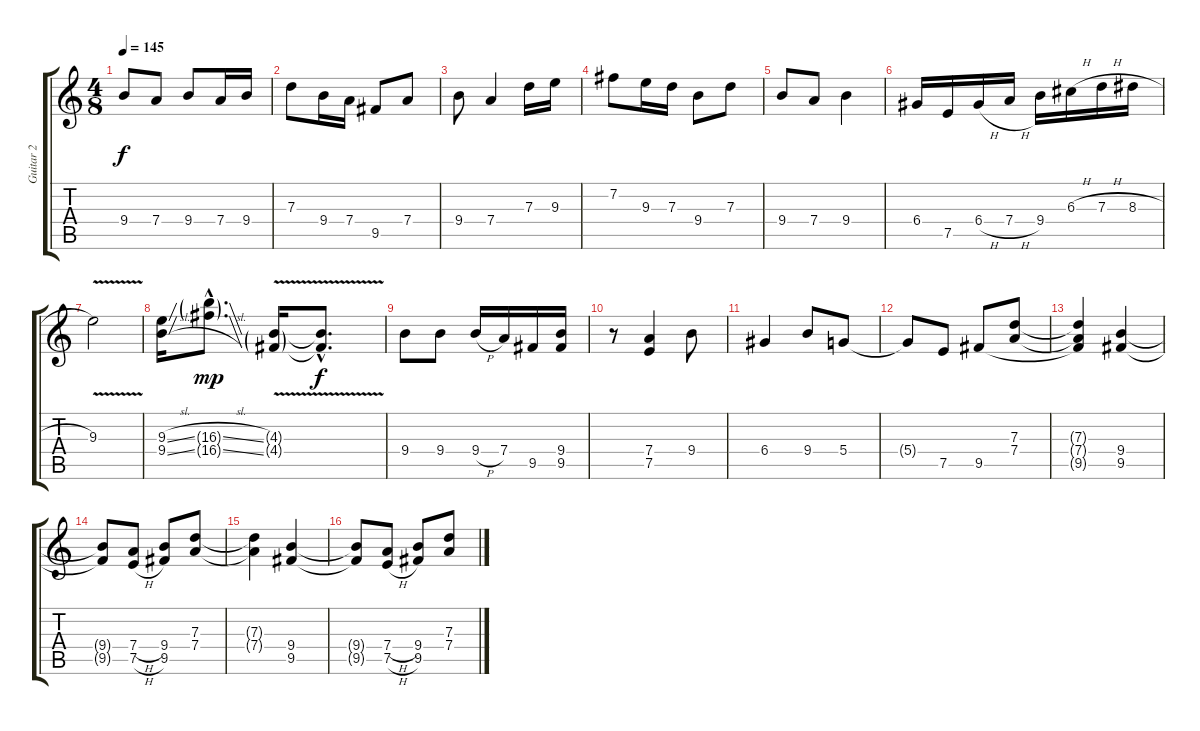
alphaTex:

\track ("Guitar 2" "Guitar 2") {instrument overdrivenguitar}
\staff {score tabs}
\tuning (E4 B3 G3 D3 A2 E2) {hide}
\ts (4 8)
\tempo 145
\clef g2
\ks c
9.4.8{dy f} 7.4.8 9.4.8 7.4.16 9.4.16 |
7.3.8 9.4.16 7.4.16 9.5.8 7.4.8 |
9.4.8 7.4.4 7.3.16 9.3.16 |
7.2.8 9.3.16 7.3.16 9.4.8 7.3.8 |
9.4.8 7.4.8 9.4.4 |
6.4.16{balance 8} 7.5.16 6.4{h}.16 7.4{h}.16 9.4.16 6.3{h}.16 7.3{h}.16 8.3{h}.16 |
9.3{v}.2 |
(9.3{sl} 9.4{sl}).16 (16.3{sl g hac} 16.4{sl g hac}).8{d dy mp} (4.3{v g} 4.4{v g}).16 (4.3{hac t} 4.4{hac t}).8{d dy f} |
9.4.8 9.4.8 9.4{h}.16 7.4.16 9.5.16 (9.4 9.5).16 |
r.8 (7.4 7.5).4 9.4.8 |
6.4.4 9.4.8 5.4.8 |
5.4{t}.8 7.5.8 9.5.8 (7.3 7.4).8 |
(7.3{t} 7.4{t} 9.5{t}).4{balance 0} (9.4 9.5).4 |
(9.4{t} 9.5{t}).8 (7.4{h} 7.5{h}).8 (9.4 9.5).8 (7.3 7.4).8 |
(7.3{t} 7.4{t}).4 (9.4 9.5).4 |
(9.4{t} 9.5{t}).8 (7.4{h} 7.5{h}).8 (9.4 9.5).8 (7.3 7.4).8
